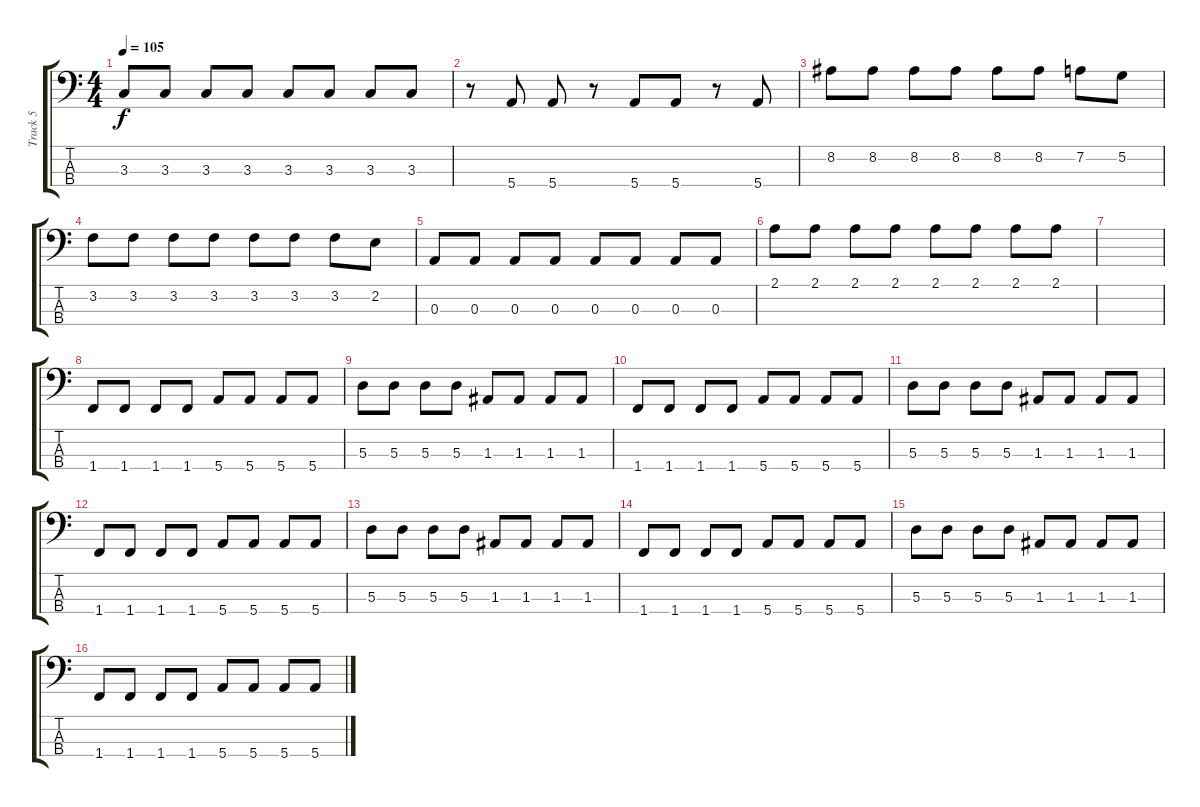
\track ("Track 5" "Track 5") {instrument electricbassfinger}
\staff {score tabs}
\tuning (G2 D2 A1 E1) {hide}
\ts (4 4)
\tempo 105
\clef f4
\ks c
3.3.8{dy f} 3.3.8 3.3.8 3.3.8 3.3.8 3.3.8 3.3.8 3.3.8 |
r.8 5.4.8 5.4.8 r.8 5.4.8 5.4.8 r.8 5.4.8 |
8.2.8 8.2.8 8.2.8 8.2.8 8.2.8 8.2.8 7.2.8 5.2.8 |
3.2.8 3.2.8 3.2.8 3.2.8 3.2.8 3.2.8 3.2.8 2.2.8 |
0.3.8 0.3.8 0.3.8 0.3.8 0.3.8 0.3.8 0.3.8 0.3.8 |
2.1.8 2.1.8 2.1.8 2.1.8 2.1.8 2.1.8 2.1.8 2.1.8 |
|
1.4.8 1.4.8 1.4.8 1.4.8 5.4.8 5.4.8 5.4.8 5.4.8 |
5.3.8 5.3.8 5.3.8 5.3.8 1.3.8 1.3.8 1.3.8 1.3.8 |
1.4.8 1.4.8 1.4.8 1.4.8 5.4.8 5.4.8 5.4.8 5.4.8 |
5.3.8 5.3.8 5.3.8 5.3.8 1.3.8 1.3.8 1.3.8 1.3.8 |
1.4.8 1.4.8 1.4.8 1.4.8 5.4.8 5.4.8 5.4.8 5.4.8 |
5.3.8 5.3.8 5.3.8 5.3.8 1.3.8 1.3.8 1.3.8 1.3.8 |
1.4.8 1.4.8 1.4.8 1.4.8 5.4.8 5.4.8 5.4.8 5.4.8 |
5.3.8 5.3.8 5.3.8 5.3.8 1.3.8 1.3.8 1.3.8 1.3.8 |
1.4.8 1.4.8 1.4.8 1.4.8 5.4.8 5.4.8 5.4.8 5.4.8
